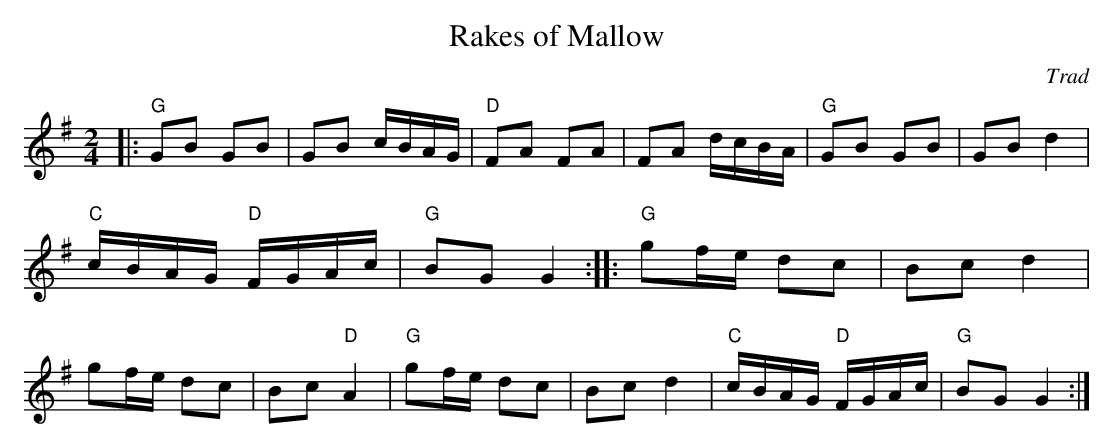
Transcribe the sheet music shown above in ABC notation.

X:1
T:Rakes of Mallow
C:Trad
M:2/4
E:15
L:1/16
K:G
|:"G"G2B2 G2B2|G2B2 cBAG|"D"F2A2 F2A2|F2A2 dcBA|\
"G"G2B2 G2B2|G2B2 d4|"C"cBAG "D"FGAc|"G"B2G2 G4::\
"G"g2fe d2c2|B2c2 d4|g2fe d2c2|B2c2 "D"A4|\
"G"g2fe d2c2|B2c2 d4|"C"cBAG "D"FGAc|"G"B2G2 G4:|**
